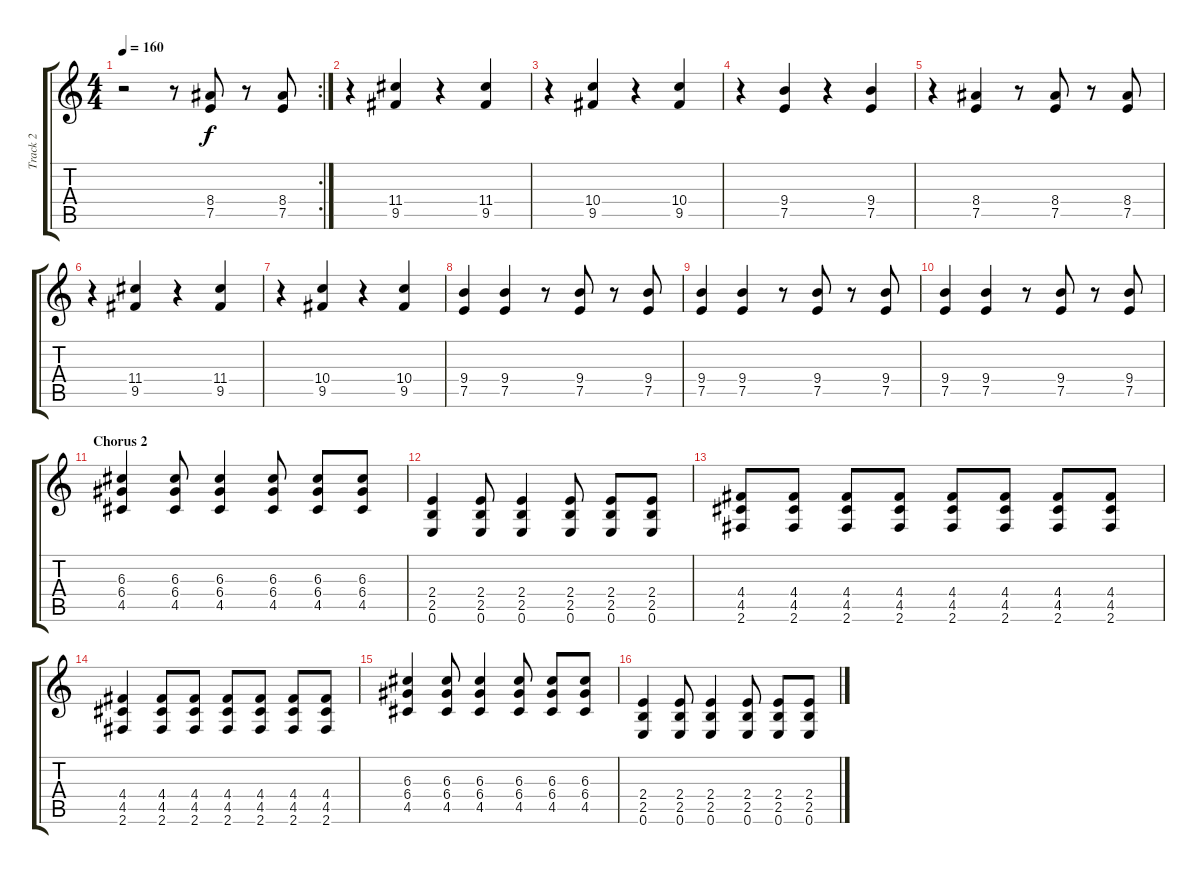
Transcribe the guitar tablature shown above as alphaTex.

\track ("Track 2" "Track 2") {instrument overdrivenguitar}
\staff {score tabs}
\tuning (E4 B3 G3 D3 A2 E2) {hide}
\rc 2
\ts (4 4)
\tempo 160
\clef g2
\ks c
r.2{dy f} r.8 (8.4 7.5).8 r.8 (8.4 7.5).8 |
r.4 (11.4 9.5).4 r.4 (11.4 9.5).4 |
r.4 (10.4 9.5).4 r.4 (10.4 9.5).4 |
r.4 (9.4 7.5).4 r.4 (9.4 7.5).4 |
r.4 (8.4 7.5).4 r.8 (8.4 7.5).8 r.8 (8.4 7.5).8 |
r.4 (11.4 9.5).4 r.4 (11.4 9.5).4 |
r.4 (10.4 9.5).4 r.4 (10.4 9.5).4 |
(9.4 7.5).4 (9.4 7.5).4 r.8 (9.4 7.5).8 r.8 (9.4 7.5).8 |
(9.4 7.5).4 (9.4 7.5).4 r.8 (9.4 7.5).8 r.8 (9.4 7.5).8 |
(9.4 7.5).4 (9.4 7.5).4 r.8 (9.4 7.5).8 r.8 (9.4 7.5).8 |
\section ("" "Chorus 2")
(6.3 6.4 4.5).4 (6.3 6.4 4.5).8 (6.3 6.4 4.5).4 (6.3 6.4 4.5).8 (6.3 6.4 4.5).8 (6.3 6.4 4.5).8 |
(2.4 2.5 0.6).4 (2.4 2.5 0.6).8 (2.4 2.5 0.6).4 (2.4 2.5 0.6).8 (2.4 2.5 0.6).8 (2.4 2.5 0.6).8 |
(4.4 4.5 2.6).8 (4.4 4.5 2.6).8 (4.4 4.5 2.6).8 (4.4 4.5 2.6).8 (4.4 4.5 2.6).8 (4.4 4.5 2.6).8 (4.4 4.5 2.6).8 (4.4 4.5 2.6).8 |
(4.4 4.5 2.6).4 (4.4 4.5 2.6).8 (4.4 4.5 2.6).8 (4.4 4.5 2.6).8 (4.4 4.5 2.6).8 (4.4 4.5 2.6).8 (4.4 4.5 2.6).8 |
(6.3 6.4 4.5).4 (6.3 6.4 4.5).8 (6.3 6.4 4.5).4 (6.3 6.4 4.5).8 (6.3 6.4 4.5).8 (6.3 6.4 4.5).8 |
(2.4 2.5 0.6).4 (2.4 2.5 0.6).8 (2.4 2.5 0.6).4 (2.4 2.5 0.6).8 (2.4 2.5 0.6).8 (2.4 2.5 0.6).8
